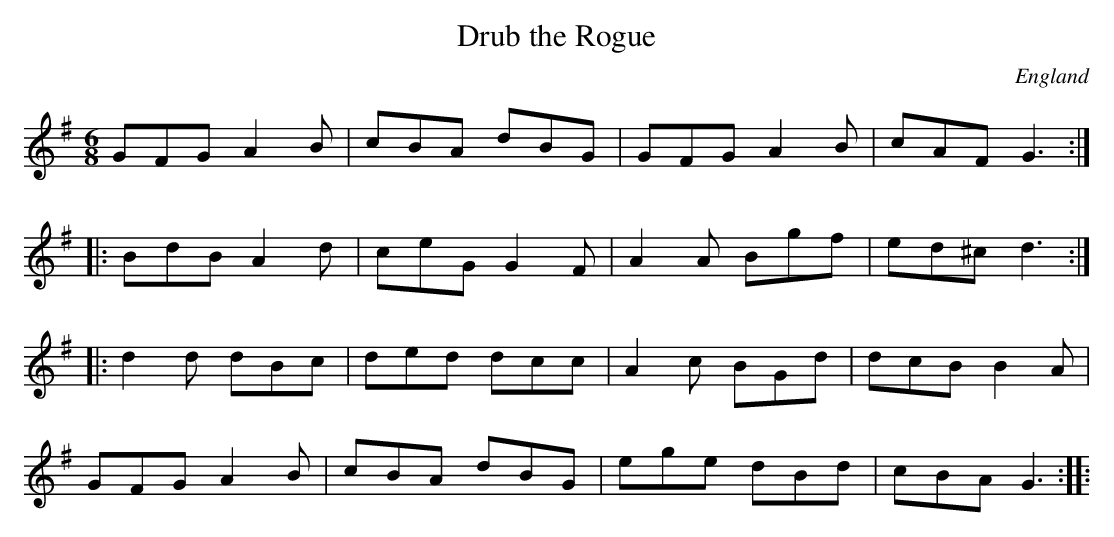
X:1
T:Drub the Rogue
L:1/8
M:6/8
O:England
K:G
GFG A2B | cBA dBG | GFG A2B | cAF G3 ::
BdB A2d | ceG G2F | A2A Bgf | ed^c d3 ::
d2d dBc | ded dcc | A2c BGd | dcB B2A |
GFG A2B | cBA dBG | ege dBd | cBA G3 ::
